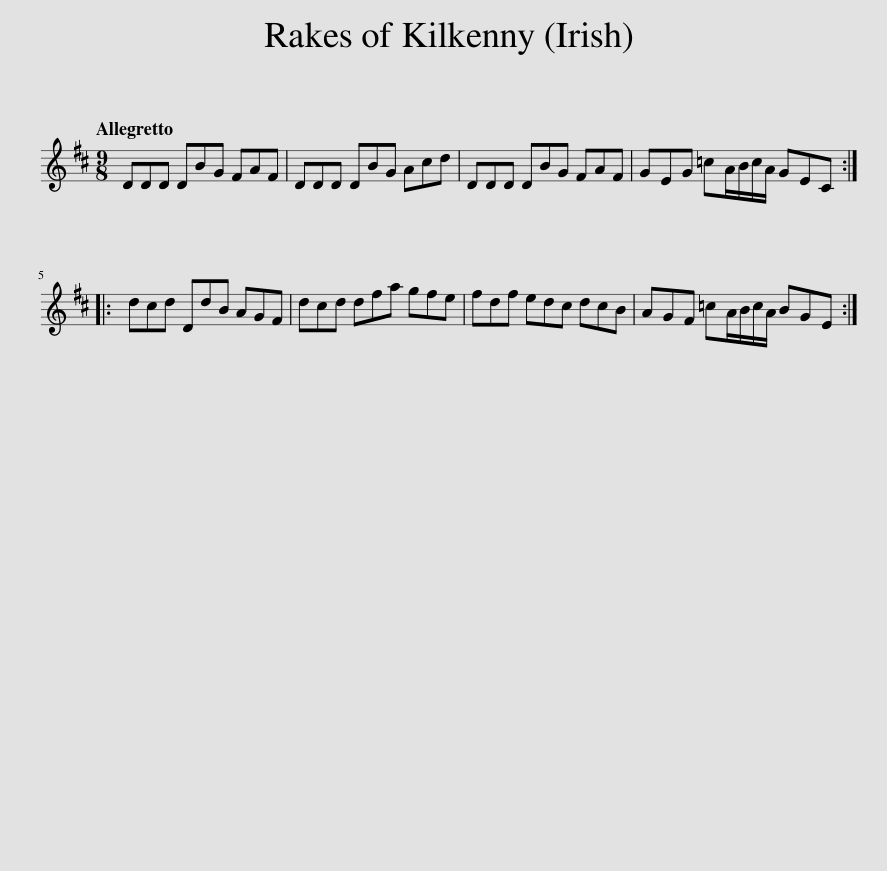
X:1
L:1/8
Q:1/4=112
M:9/8
I:linebreak $
K:D
V:1 treble
V:1
 DDD DBG FAF | DDD DBG Acd | DDD DBG FAF | GEG =cA/B/c/A/ GEC ::$ dcd DdB AGF | %5
 dcd dfa gfe | fdf edc dcB | AGF =cA/B/c/A/ BGE :| %8
